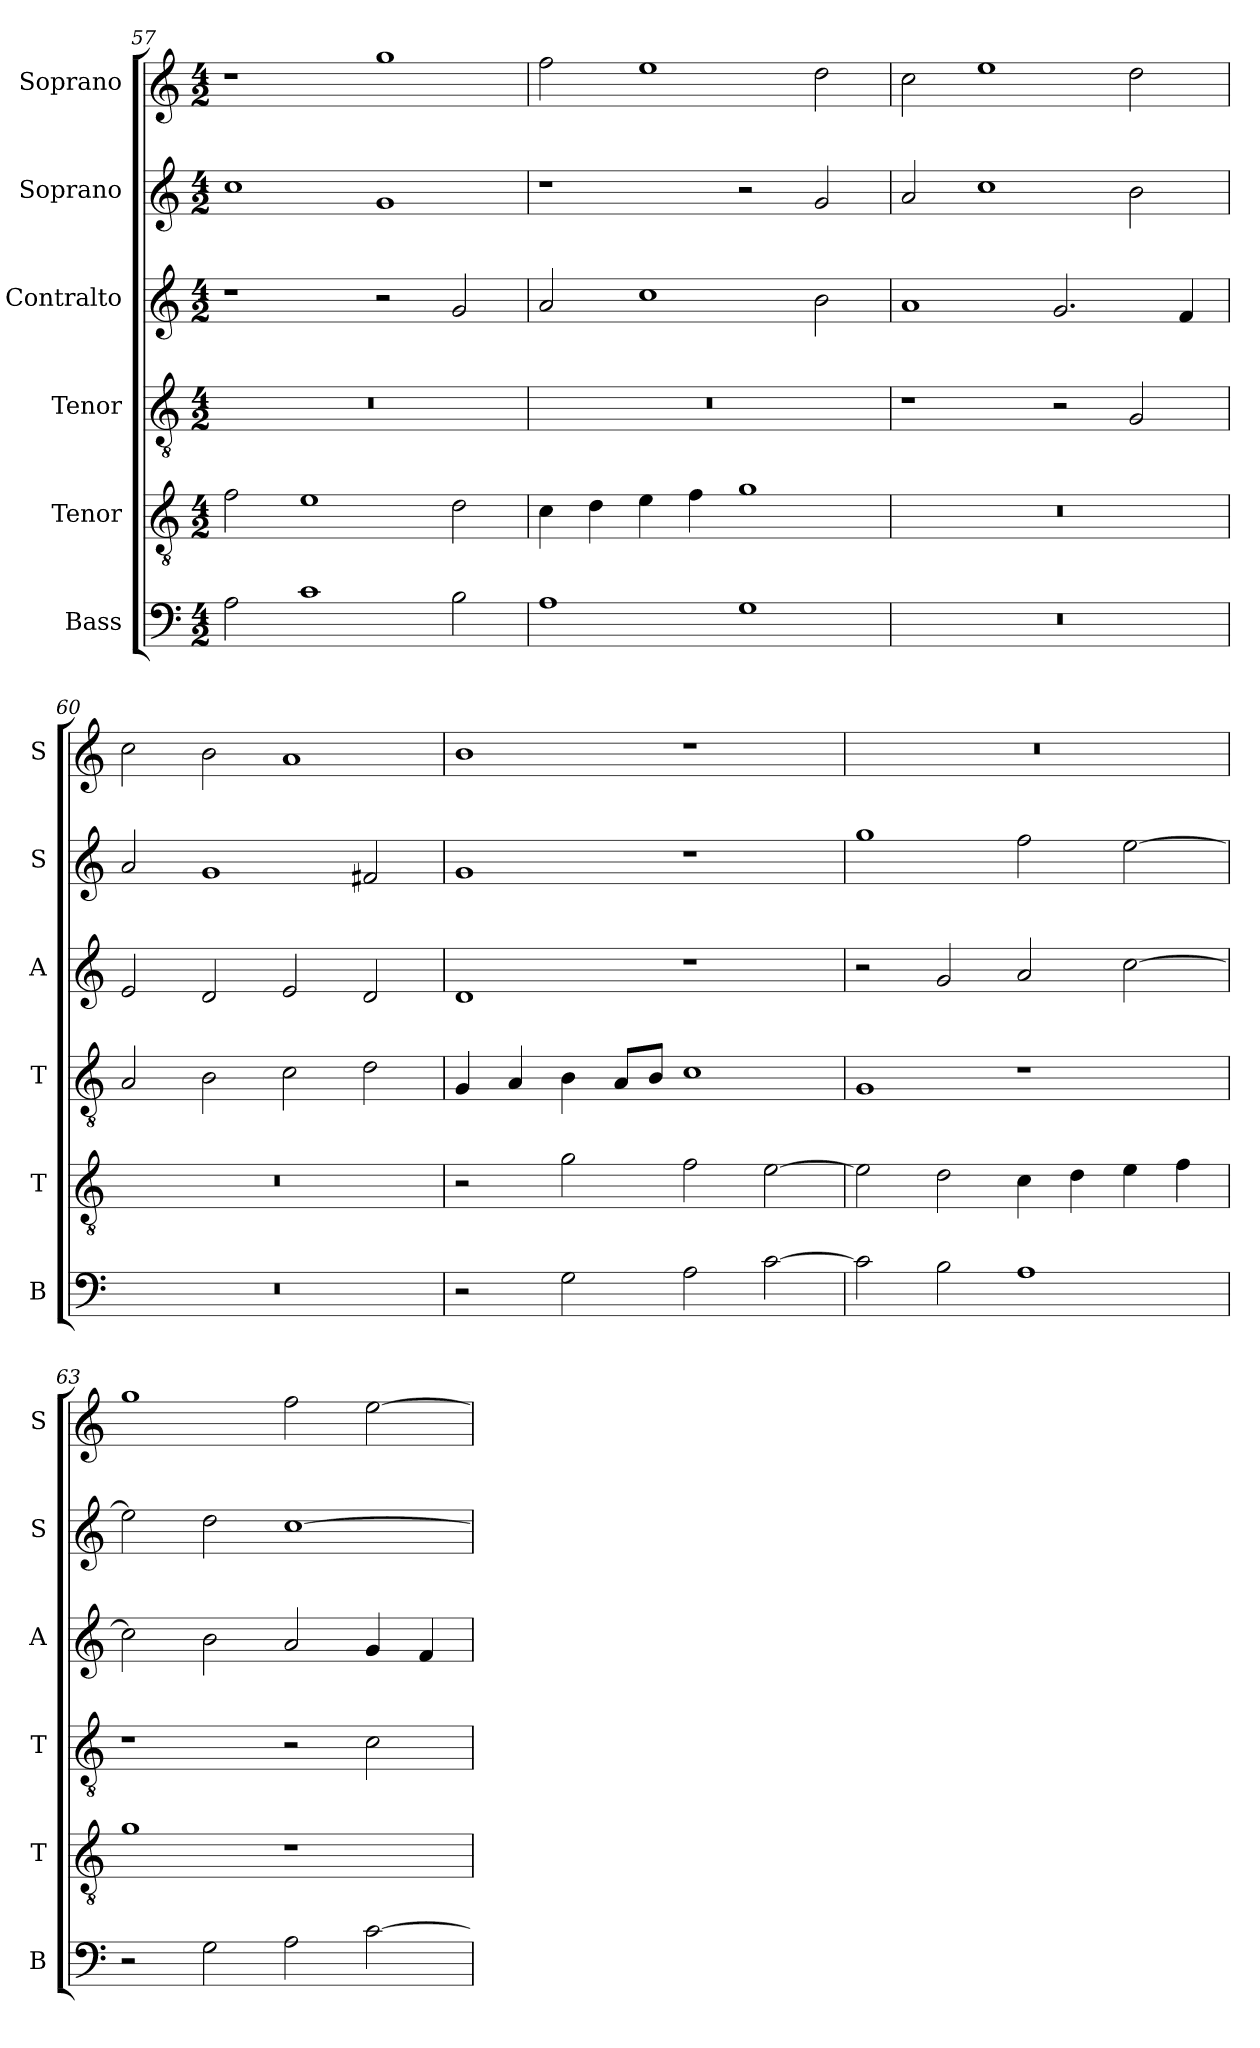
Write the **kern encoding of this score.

**kern	**kern	**kern	**kern	**kern	**kern
*part6	*part5	*part4	*part3	*part2	*part1
*staff6	*staff5	*staff4	*staff3	*staff2	*staff1
*I"Bass	*I"Tenor	*I"Tenor	*I"Contralto	*I"Soprano	*I"Soprano
*I'B	*I'T	*I'T	*I'A	*I'S	*I'S
*clefF4	*clefGv2	*clefGv2	*clefG2	*clefG2	*clefG2
*k[]	*k[]	*k[]	*k[]	*k[]	*k[]
*C:ion	*C:ion	*C:ion	*C:ion	*C:ion	*C:ion
*M4/2	*M4/2	*M4/2	*M4/2	*M4/2	*M4/2
=57	=57	=57	=57	=57	=57
2A	2f	0r	1r	1cc	1r
1c	1e	.	.	.	.
.	.	.	2r	1g	1gg
2B	2d	.	2g	.	.
=58	=58	=58	=58	=58	=58
1A	4c	0r	2a	1r	2ff
.	4d	.	.	.	.
.	4e	.	1cc	.	1ee
.	4f	.	.	.	.
1G	1g	.	.	2r	.
.	.	.	2b	2g	2dd
=59	=59	=59	=59	=59	=59
0r	0r	1r	1a	2a	2cc
.	.	.	.	1cc	1ee
.	.	2r	2.g	.	.
.	.	2G	.	2b	2dd
.	.	.	4f	.	.
=60	=60	=60	=60	=60	=60
0r	0r	2A	2e	2a	2cc
.	.	2B	2d	1g	2b
.	.	2c	2e	.	1a
.	.	2d	2d	2f#X	.
=61	=61	=61	=61	=61	=61
2r	2r	4G	1d	1g	1b
.	.	4A	.	.	.
2G	2g	4B	.	.	.
.	.	8A/L	.	.	.
.	.	8B/J	.	.	.
2A	2f	1c	1r	1r	1r
[2c	[2e	.	.	.	.
=62	=62	=62	=62	=62	=62
2c]	2e]	1G	2r	1gg	0r
2B	2d	.	2g	.	.
1A	4c	1r	2a	2ff	.
.	4d	.	.	.	.
.	4e	.	[2cc	[2ee	.
.	4f	.	.	.	.
=63	=63	=63	=63	=63	=63
2r	1g	1r	2cc]	2ee]	1gg
2G	.	.	2b	2dd	.
2A	1r	2r	2a	[1cc	2ff
[2c	.	2c	4g	.	[2ee
.	.	.	4f	.	.
=	=	=	=	=	=
*-	*-	*-	*-	*-	*-
